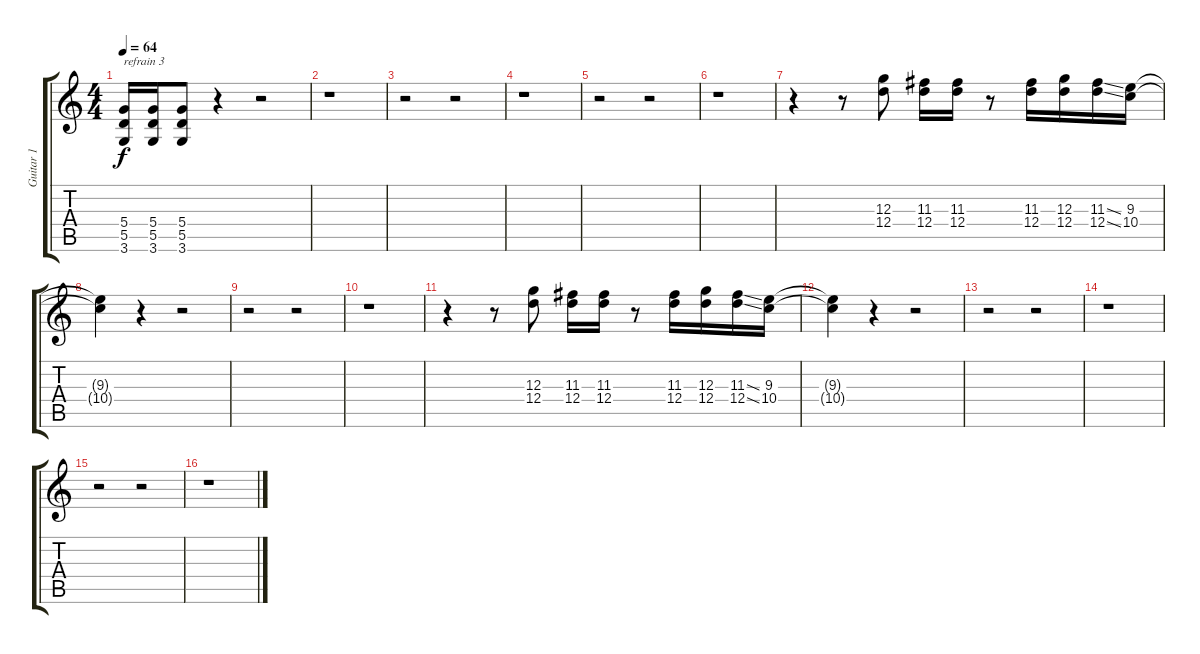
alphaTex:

\track ("Guitar 1" "Guitar 1") {instrument acousticguitarsteel}
\staff {score tabs}
\tuning (E4 B3 G3 D3 A2 E2) {hide}
\ts (4 4)
\tempo 64
\clef g2
\ks c
(5.4 5.5 3.6).16{txt "refrain 3" dy f} (5.4 5.5 3.6).16 (5.4 5.5 3.6).8 r.4 r.2 |
r.1 |
r.2 r.2 |
r.1 |
r.2 r.2 |
r.1 |
r.4 r.8 (12.3 12.4).8 (11.3 12.4).16 (11.3 12.4).16 r.8 (11.3 12.4).16 (12.3 12.4).16 (11.3{ss} 12.4{ss}).16 (9.3 10.4).16 |
(9.3{t} 10.4{t}).4 r.4 r.2 |
r.2 r.2 |
r.1 |
r.4 r.8 (12.3 12.4).8 (11.3 12.4).16 (11.3 12.4).16 r.8 (11.3 12.4).16 (12.3 12.4).16 (11.3{ss} 12.4{ss}).16 (9.3 10.4).16 |
(9.3{t} 10.4{t}).4 r.4 r.2 |
r.2 r.2 |
r.1 |
r.2 r.2 |
r.1
